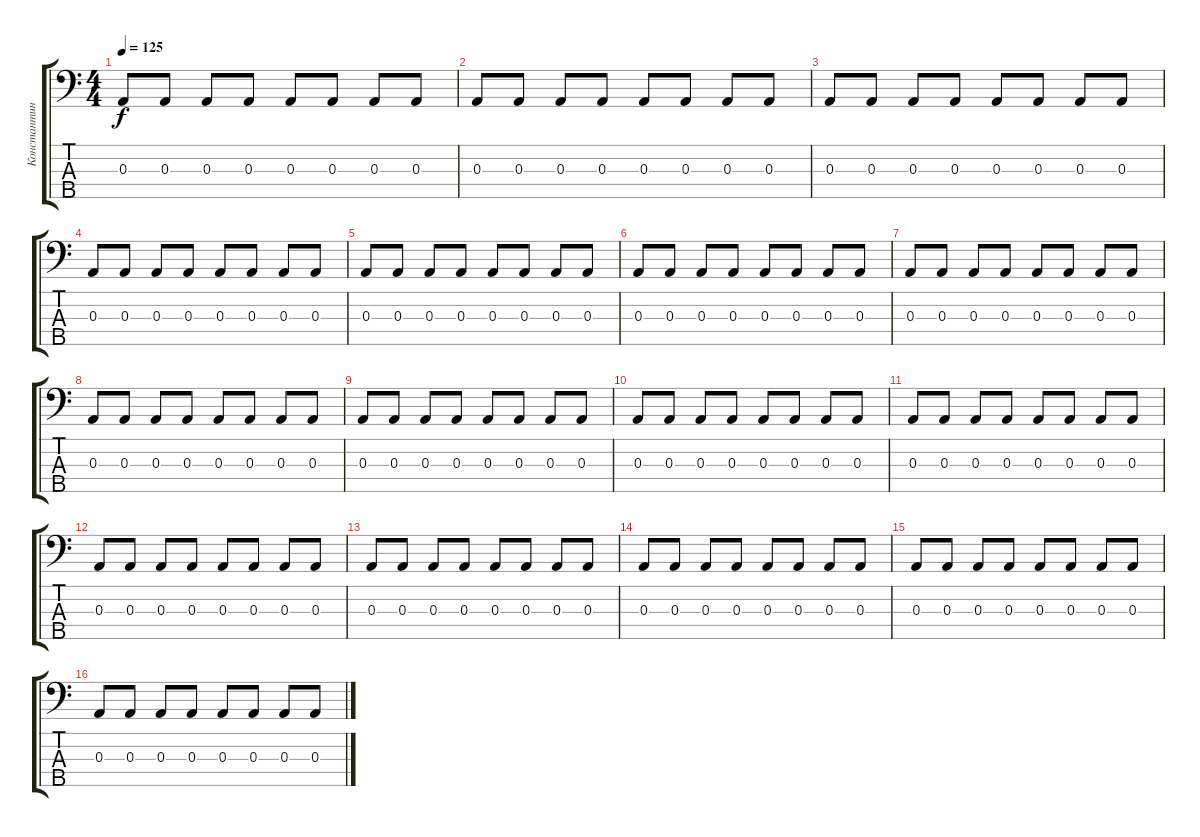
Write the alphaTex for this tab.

\track ("Константин Бекрев" "Константин") {instrument electricbasspick}
\staff {score tabs}
\tuning (G2 D2 A1 E1 B0) {hide}
\ts (4 4)
\tempo 125
\clef f4
\ks c
0.3.8{dy f} 0.3.8 0.3.8 0.3.8 0.3.8 0.3.8 0.3.8 0.3.8 |
0.3.8 0.3.8 0.3.8 0.3.8 0.3.8 0.3.8 0.3.8 0.3.8 |
0.3.8 0.3.8 0.3.8 0.3.8 0.3.8 0.3.8 0.3.8 0.3.8 |
0.3.8 0.3.8 0.3.8 0.3.8 0.3.8 0.3.8 0.3.8 0.3.8 |
0.3.8 0.3.8 0.3.8 0.3.8 0.3.8 0.3.8 0.3.8 0.3.8 |
0.3.8 0.3.8 0.3.8 0.3.8 0.3.8 0.3.8 0.3.8 0.3.8 |
0.3.8 0.3.8 0.3.8 0.3.8 0.3.8 0.3.8 0.3.8 0.3.8 |
0.3.8 0.3.8 0.3.8 0.3.8 0.3.8 0.3.8 0.3.8 0.3.8 |
0.3.8 0.3.8 0.3.8 0.3.8 0.3.8 0.3.8 0.3.8 0.3.8 |
0.3.8 0.3.8 0.3.8 0.3.8 0.3.8 0.3.8 0.3.8 0.3.8 |
0.3.8 0.3.8 0.3.8 0.3.8 0.3.8 0.3.8 0.3.8 0.3.8 |
0.3.8 0.3.8 0.3.8 0.3.8 0.3.8 0.3.8 0.3.8 0.3.8 |
0.3.8 0.3.8 0.3.8 0.3.8 0.3.8 0.3.8 0.3.8 0.3.8 |
0.3.8 0.3.8 0.3.8 0.3.8 0.3.8 0.3.8 0.3.8 0.3.8 |
0.3.8 0.3.8 0.3.8 0.3.8 0.3.8 0.3.8 0.3.8 0.3.8 |
0.3.8 0.3.8 0.3.8 0.3.8 0.3.8 0.3.8 0.3.8 0.3.8
